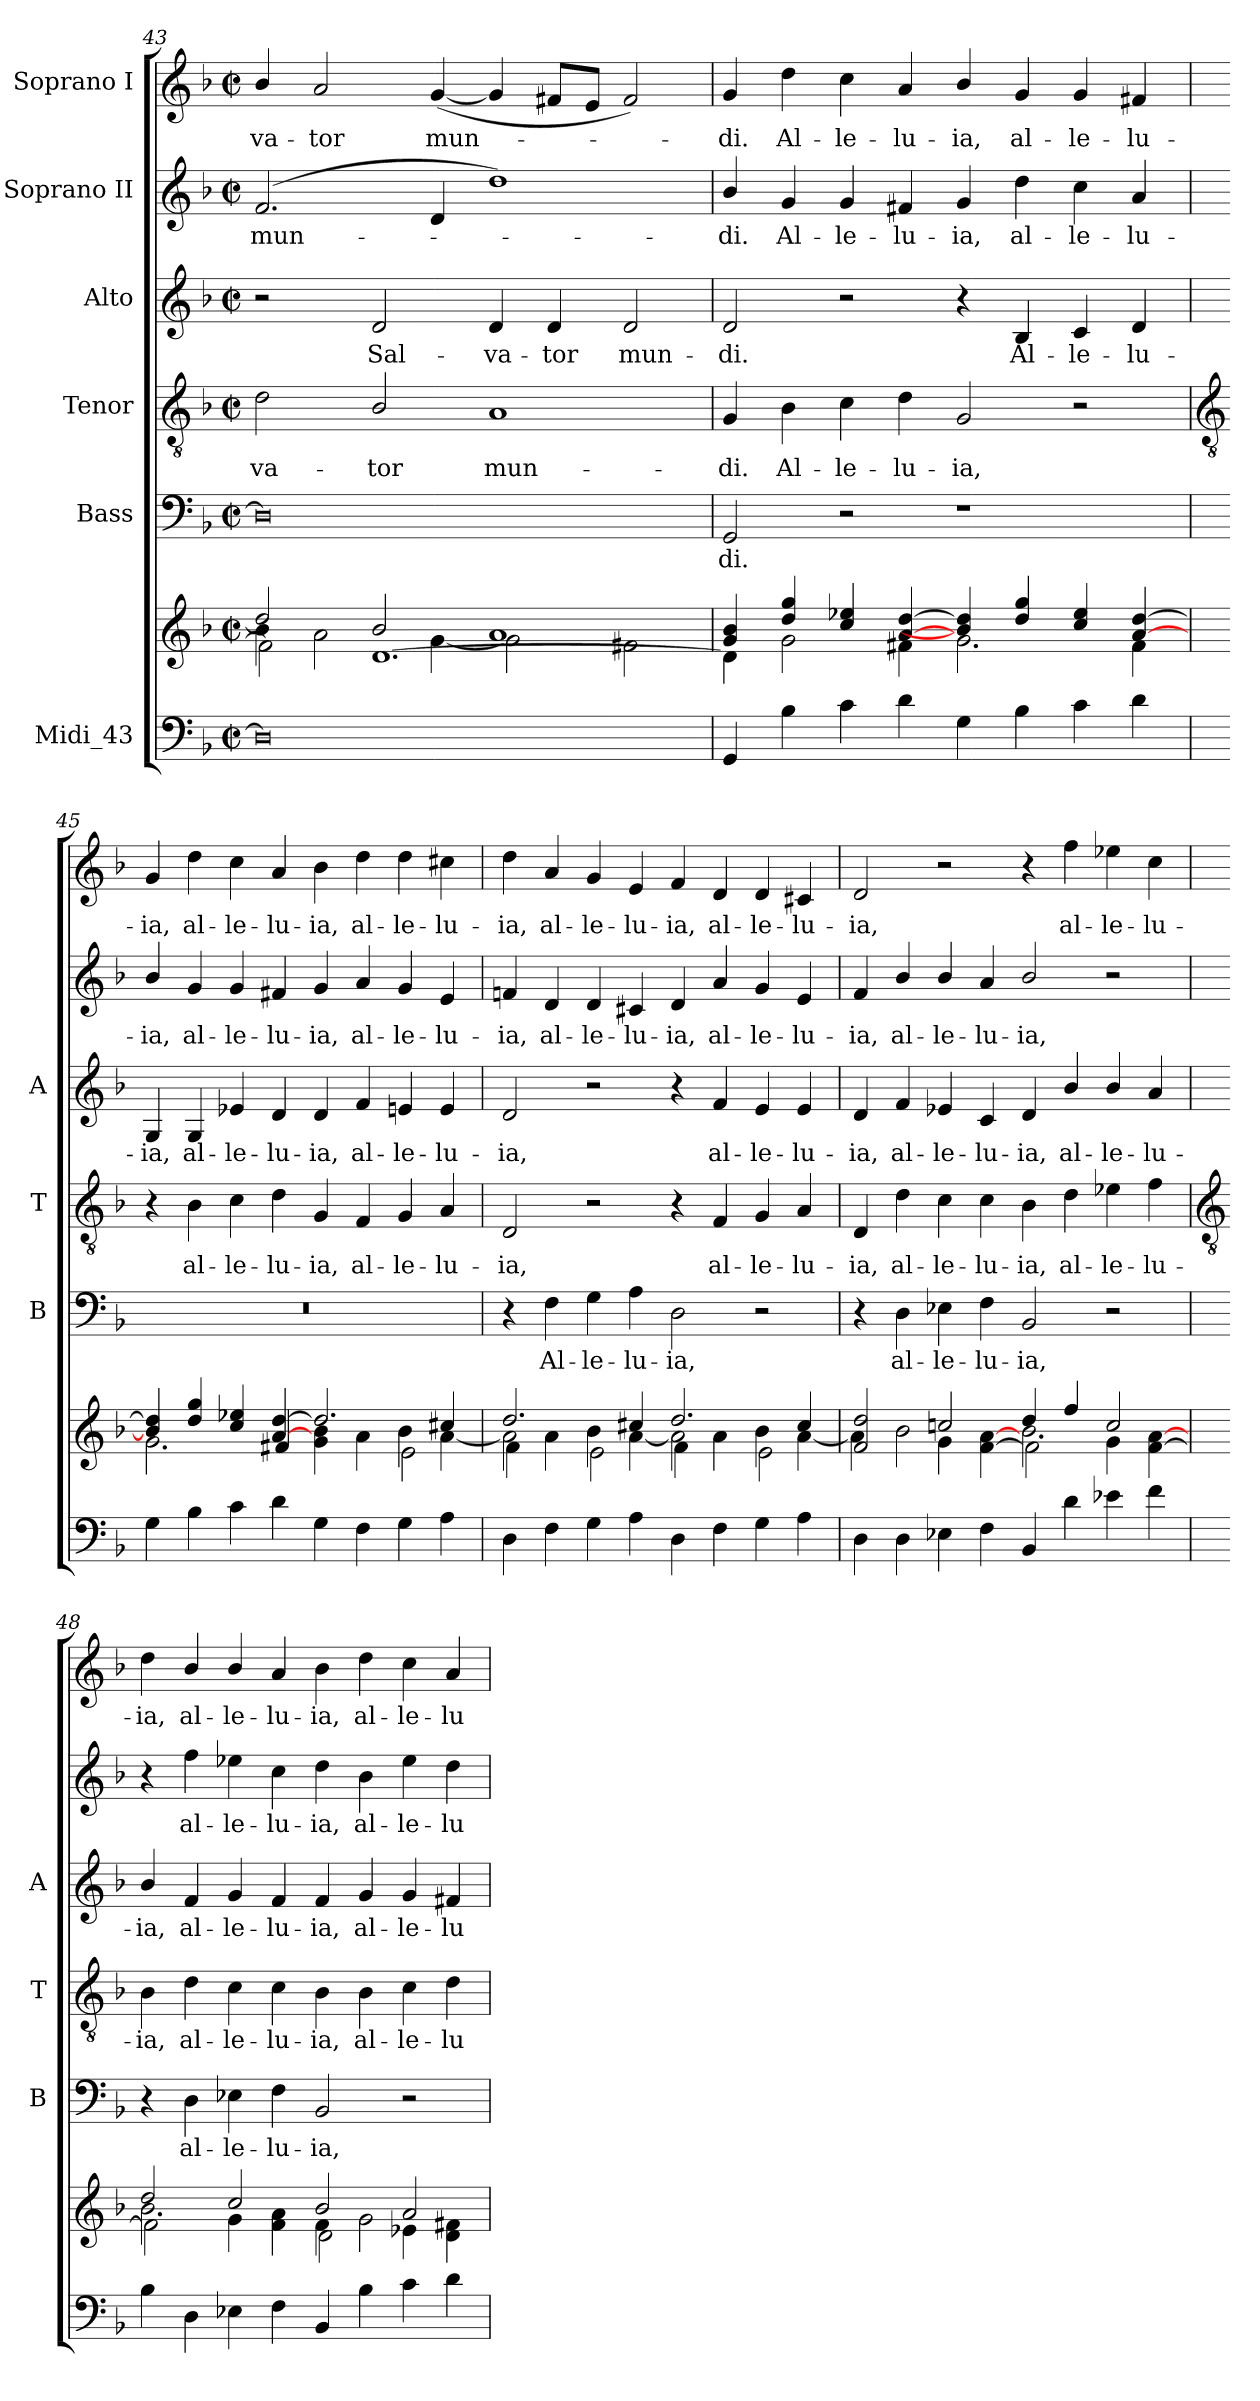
**kern	**kern	**kern	**text	**kern	**text	**kern	**text	**kern	**text	**kern	**text
*part6	*part6	*part5	*part5	*part4	*part4	*part3	*part3	*part2	*part2	*part1	*part1
*staff7	*staff6	*staff5	*staff5	*staff4	*staff4	*staff3	*staff3	*staff2	*staff2	*staff1	*staff1
*I"Midi_43	*	*I"Bass	*	*I"Tenor	*	*I"Alto	*	*I"Soprano II	*	*I"Soprano I	*
*	*	*I'B	*	*I'T	*	*I'A	*	*	*	*	*
*clefF4	*clefG2	*clefF4	*	*clefGv2	*	*clefG2	*	*clefG2	*	*clefG2	*
*k[b-]	*k[b-]	*k[b-]	*	*k[b-]	*	*k[b-]	*	*k[b-]	*	*k[b-]	*
*F:	*F:	*F:	*	*F:	*	*F:	*	*F:	*	*F:	*
*M4/2	*M4/2	*M4/2	*	*M4/2	*	*M4/2	*	*M4/2	*	*M4/2	*
*met(c|)	*met(c|)	*met(c|)	*	*met(c|)	*	*met(c|)	*	*met(c|)	*	*met(c|)	*
=43	=43	=43	=43	=43	=43	=43	=43	=43	=43	=43	=43
*	*^	*	*	*	*	*	*	*	*	*	*
*	*	*^	*	*	*	*	*	*	*	*	*	*
!	!	!	!	!	!	!	!LO:LY:b	!	!	!	!LO:LY:b	!	!LO:LY:b
0D]	2dd/]	4b-\	2f\]	0D]	.	2d	-va-	2r	.	(>2.f	mun-	4b-/	-va-
!	!	!	!	!	!	!	!	!	!	!	!	!	!LO:LY:b
.	.	2a\	.	.	.	.	.	.	.	.	.	2a	-tor
!	!	!	!	!	!	!	!LO:LY:b	!	!LO:LY:b	!	!	!	!
.	2b-/	.	[1.d\	.	.	2B-/	-tor	2d	Sal-	.	.	.	.
!	!	!	!	!	!	!	!	!	!	!	!	!	!LO:LY:b
.	.	[4g\	.	.	.	.	.	.	.	4d	.	(<[4g	mun-
!	!	!	!	!	!	!	!LO:LY:b	!	!LO:LY:b	!	!	!	!
.	1a/	2g\]	.	.	.	1A	mun-	4d	-va-	1dd)	.	4g]	.
!	!	!	!	!	!	!	!	!	!LO:LY:b	!	!	!	!
.	.	.	.	.	.	.	.	4d	-tor	.	.	8f#XL	.
.	.	.	.	.	.	.	.	.	.	.	.	8eJ	.
!	!	!	!	!	!	!	!	!	!LO:LY:b	!	!	!	!
.	.	2f#X\	.	.	.	.	.	2d	mun-	.	.	2f#)	.
=44	=44	=44	=44	=44	=44	=44	=44	=44	=44	=44	=44	=44	=44
!	!	!	!	!	!LO:LY:b	!	!LO:LY:b	!	!LO:LY:b	!	!LO:LY:b	!	!LO:LY:b
4GG	4g/ 4b-/	0ryy	4d\]	2GG	di.	4G	-di.	2d	-di.	4b-/	di.	4g	di.
!	!	!	!	!	!	!	!LO:LY:b	!	!	!	!LO:LY:b	!	!LO:LY:b
4B-	4dd/ 4gg/	.	2g\	.	.	4B-	Al-	.	.	4g	Al-	4dd	Al-
!	!	!	!	!	!	!	!LO:LY:b	!	!	!	!LO:LY:b	!	!LO:LY:b
4c	4cc/ 4ee-X/	.	.	2r	.	4c	-le-	2r	.	4g	-le-	4cc	-le-
!	!	!	!	!	!	!	!LO:LY:b	!	!	!	!LO:LY:b	!	!LO:LY:b
4d	[4a/ [4dd/	.	4f#X\	.	.	4d	-lu-	.	.	4f#X	-lu-	4a	-lu-
!	!	!	!	!	!	!	!LO:LY:b	!	!	!	!LO:LY:b	!	!LO:LY:b
4G	4b-/] 4dd/]	.	2.g\	1r	.	2G	-ia,	4r	.	4g	-ia,	4b-/	-ia,
!	!	!	!	!	!	!	!	!	!LO:LY:b	!	!LO:LY:b	!	!LO:LY:b
4B-	4dd/ 4gg/	.	.	.	.	.	.	4B-	Al-	4dd	al-	4g	al-
!	!	!	!	!	!	!	!	!	!LO:LY:b	!	!LO:LY:b	!	!LO:LY:b
4c	4cc/ 4ee-/	.	.	.	.	2r	.	4c	-le-	4cc	-le-	4g	-le-
!	!	!	!	!	!	!	!	!	!LO:LY:b	!	!LO:LY:b	!	!LO:LY:b
4d	[4a/ [4dd/	.	4f#\	.	.	.	.	4d	-lu-	4a	-lu-	4f#X	-lu-
!!LO:LB:g=z
=45	=45	=45	=45	=45	=45	=45	=45	=45	=45	=45	=45	=45	=45
*	*	*	*	*	*	*clefGv2	*	*	*	*	*	*	*
!	!	!	!	!	!	!	!	!	!LO:LY:b	!	!LO:LY:b	!	!LO:LY:b
4G	4b-/] 4dd/]	1ryy	2.g\	0r	.	4r	.	4G	-ia,	4b-/	-ia,	4g	-ia,
!	!	!	!	!	!	!	!LO:LY:b	!	!LO:LY:b	!	!LO:LY:b	!	!LO:LY:b
4B-	4dd/ 4gg/	.	.	.	.	4B-	al-	4G	al-	4g	al-	4dd	al-
!	!	!	!	!	!	!	!LO:LY:b	!	!LO:LY:b	!	!LO:LY:b	!	!LO:LY:b
4c	4cc/ 4ee-X/	.	.	.	.	4c	-le-	4e-X	-le-	4g	-le-	4cc	-le-
!	!	!	!	!	!	!	!LO:LY:b	!	!LO:LY:b	!	!LO:LY:b	!	!LO:LY:b
4d	[4a/ [4dd/	.	4f#X/	.	.	4d	-lu-	4d	-lu-	4f#X	-lu-	4a	-lu-
!	!	!	!	!	!	!	!LO:LY:b	!	!LO:LY:b	!	!LO:LY:b	!	!LO:LY:b
4G	2.dd/]	4g\ 4b-\	2ryy	.	.	4G	-ia,	4d	-ia,	4g	-ia,	4b-	-ia,
!	!	!	!	!	!	!	!LO:LY:b	!	!LO:LY:b	!	!LO:LY:b	!	!LO:LY:b
4F	.	4a\	.	.	.	4F	al-	4f	al-	4a	al-	4dd	al-
!	!	!	!	!	!	!	!LO:LY:b	!	!LO:LY:b	!	!LO:LY:b	!	!LO:LY:b
4G	.	4b-\	2e\	.	.	4G	-le-	4en	-le-	4g	-le-	4dd	-le-
!	!	!	!	!	!	!	!LO:LY:b	!	!LO:LY:b	!	!LO:LY:b	!	!LO:LY:b
4A	4cc#X/	[4a\	.	.	.	4A	-lu-	4e	-lu-	4e	-lu-	4cc#X	-lu-
=46	=46	=46	=46	=46	=46	=46	=46	=46	=46	=46	=46	=46	=46
!	!	!	!	!	!	!	!LO:LY:b	!	!LO:LY:b	!	!LO:LY:b	!	!LO:LY:b
4D	2.dd/	2a\]	4f\	4r	.	2D	-ia,	2d	-ia,	4fn	-ia,	4dd	-ia,
!	!	!	!	!	!LO:LY:b	!	!	!	!	!	!LO:LY:b	!	!LO:LY:b
4F	.	.	4a\	4F	Al-	.	.	.	.	4d	al-	4a	al-
!	!	!	!	!	!LO:LY:b	!	!	!	!	!	!LO:LY:b	!	!LO:LY:b
4G	.	4b-\	2e\	4G	-le-	2r	.	2r	.	4d	-le-	4g	-le-
!	!	!	!	!	!LO:LY:b	!	!	!	!	!	!LO:LY:b	!	!LO:LY:b
4A	4cc#X/	[4a\	.	4A	-lu-	.	.	.	.	4c#X	-lu-	4e	-lu-
!	!	!	!	!	!LO:LY:b	!	!	!	!	!	!LO:LY:b	!	!LO:LY:b
4D	2.dd/	2a\]	4f\	2D	-ia,	4r	.	4r	.	4d	-ia,	4f	-ia,
!	!	!	!	!	!	!	!LO:LY:b	!	!LO:LY:b	!	!LO:LY:b	!	!LO:LY:b
4F	.	.	4a\	.	.	4F	al-	4f	al-	4a	al-	4d	al-
!	!	!	!	!	!	!	!LO:LY:b	!	!LO:LY:b	!	!LO:LY:b	!	!LO:LY:b
4G	.	4b-\	2e\	2r	.	4G	-le-	4e	-le-	4g	-le-	4d	-le-
!	!	!	!	!	!	!	!LO:LY:b	!	!LO:LY:b	!	!LO:LY:b	!	!LO:LY:b
4A	4cc#/	[4a\	.	.	.	4A	-lu-	4e	-lu-	4e	-lu-	4c#X	-lu-
=47	=47	=47	=47	=47	=47	=47	=47	=47	=47	=47	=47	=47	=47
!	!	!	!	!	!	!	!LO:LY:b	!	!LO:LY:b	!	!LO:LY:b	!	!LO:LY:b
4D	2f/ 2dd/	4a\]	2ryy	4r	.	4D	-ia,	4d	-ia,	4f	-ia,	2d	-ia,
!	!	!	!	!	!LO:LY:b	!	!LO:LY:b	!	!LO:LY:b	!	!LO:LY:b	!	!
4D	.	2b-\	.	4D	al-	4d	al-	4f	al-	4b-/	al-	.	.
!	!	!	!	!	!LO:LY:b	!	!LO:LY:b	!	!LO:LY:b	!	!LO:LY:b	!	!
4E-X	2ccn/	.	4g\	4E-X	-le-	4c	-le-	4e-X	-le-	4b-/	-le-	2r	.
!	!	!	!	!	!LO:LY:b	!	!LO:LY:b	!	!LO:LY:b	!	!LO:LY:b	!	!
4F	.	4ryy	[4f\ [4a\	4F	-lu-	4c	-lu-	4c	-lu-	4a	-lu-	.	.
!	!	!	!	!	!LO:LY:b	!	!LO:LY:b	!	!LO:LY:b	!	!LO:LY:b	!	!
4BB-	4dd/	2.b-\	2f\]	2BB-	-ia,	4B-	-ia,	4d	-ia,	2b-/	-ia,	4r	.
!	!	!	!	!	!	!	!LO:LY:b	!	!LO:LY:b	!	!	!	!LO:LY:b
4d	4ff/	.	.	.	.	4d	al-	4b-/	al-	.	.	4ff	al-
!	!	!	!	!	!	!	!LO:LY:b	!	!LO:LY:b	!	!	!	!LO:LY:b
4e-X	2cc/	.	4g\	2r	.	4e-X	-le-	4b-/	-le-	2r	.	4ee-X	-le-
!	!	!	!	!	!	!	!LO:LY:b	!	!LO:LY:b	!	!	!	!LO:LY:b
4f	.	4ryy	[4f\ [4a\	.	.	4f	-lu-	4a	-lu-	.	.	4cc	-lu-
!!LO:LB:g=z
=48	=48	=48	=48	=48	=48	=48	=48	=48	=48	=48	=48	=48	=48
*	*	*	*	*	*	*clefGv2	*	*	*	*	*	*	*
!	!	!	!	!	!	!	!LO:LY:b	!	!LO:LY:b	!	!	!	!LO:LY:b
4B-	2dd/	2.b-\	2f\]	4r	.	4B-	-ia,	4b-/	-ia,	4r	.	4dd	-ia,
!	!	!	!	!	!LO:LY:b	!	!LO:LY:b	!	!LO:LY:b	!	!LO:LY:b	!	!LO:LY:b
4D	.	.	.	4D	al-	4d	al-	4f	al-	4ff	al-	4b-/	al-
!	!	!	!	!	!LO:LY:b	!	!LO:LY:b	!	!LO:LY:b	!	!LO:LY:b	!	!LO:LY:b
4E-X	2cc/	.	4g\	4E-X	-le-	4c	-le-	4g	-le-	4ee-X	-le-	4b-/	-le-
!	!	!	!	!	!LO:LY:b	!	!LO:LY:b	!	!LO:LY:b	!	!LO:LY:b	!	!LO:LY:b
4F	.	4ryy	4f\ 4a\	4F	-lu-	4c	-lu-	4f	-lu-	4cc	-lu-	4a	-lu-
!	!	!	!	!	!LO:LY:b	!	!LO:LY:b	!	!LO:LY:b	!	!LO:LY:b	!	!LO:LY:b
4BB-	2b-/	4f\	2d\	2BB-	-ia,	4B-	-ia,	4f	-ia,	4dd	-ia,	4b-	-ia,
!	!	!	!	!	!	!	!LO:LY:b	!	!LO:LY:b	!	!LO:LY:b	!	!LO:LY:b
4B-	.	2g\	.	.	.	4B-	al-	4g	al-	4b-	al-	4dd	al-
!	!	!	!	!	!	!	!LO:LY:b	!	!LO:LY:b	!	!LO:LY:b	!	!LO:LY:b
4c	2a/	.	4e-X\	2r	.	4c	-le-	4g	-le-	4ee-	-le-	4cc	-le-
!	!	!	!	!	!	!	!LO:LY:b	!	!LO:LY:b	!	!LO:LY:b	!	!LO:LY:b
4d	.	4ryy	4d\ 4f#X\	.	.	4d	-lu-	4f#X	-lu-	4dd	-lu-	4a	-lu-
*	*v	*v	*v	*	*	*	*	*	*	*	*	*	*
=	=	=	=	=	=	=	=	=	=	=	=
*-	*-	*-	*-	*-	*-	*-	*-	*-	*-	*-	*-
